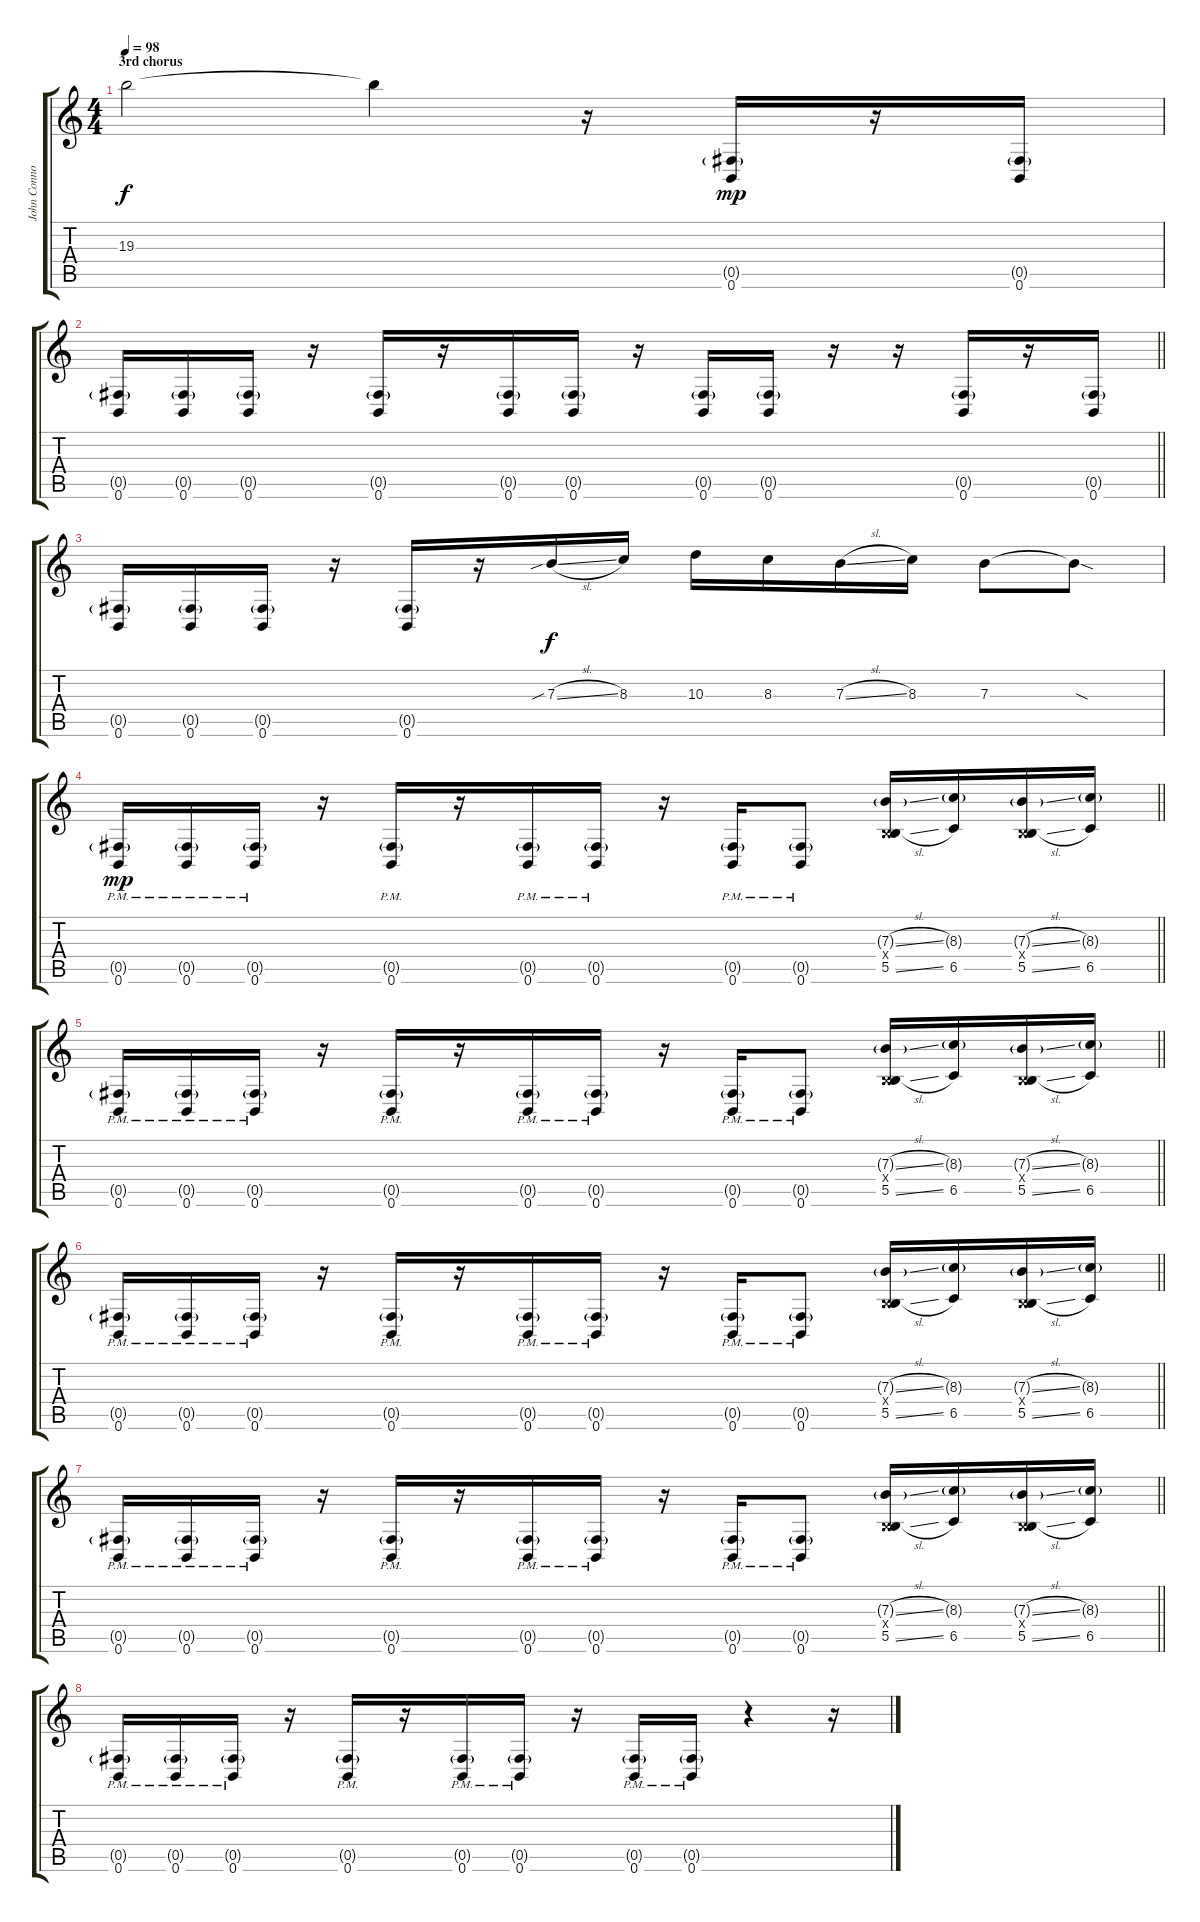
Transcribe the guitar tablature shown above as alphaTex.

\track ("John Connolly" "John Conno") {instrument distortionguitar}
\staff {score tabs}
\tuning (Db4 Ab3 E3 B2 Gb2 B1) {hide}
\ts (4 4)
\section ("" "3rd chorus")
\tempo 98
\clef g2
\ks c
19.3.2{dy f} 19.3{t}.4 r.16 (0.5{g} 0.6).16{dy mp} r.16 (0.5{g} 0.6).16 |
\barLineRight lightlight
(0.5{g} 0.6).16 (0.5{g} 0.6).16 (0.5{g} 0.6).16 r.16 (0.5{g} 0.6).16 r.16 (0.5{g} 0.6).16 (0.5{g} 0.6).16 r.16 (0.5{g} 0.6).16 (0.5{g} 0.6).16 r.16 r.16 (0.5{g} 0.6).16 r.16 (0.5{g} 0.6).16 |
(0.5{g} 0.6).16 (0.5{g} 0.6).16 (0.5{g} 0.6).16 r.16 (0.5{g} 0.6).16 r.16 7.3{sib sl}.16{dy f} 8.3.16 10.3.16 8.3.16 7.3{sl}.16 8.3.16 7.3.8 7.3{sod t}.8 |
\barLineRight lightlight
(0.5{g pm} 0.6{pm}).16{dy mp} (0.5{g pm} 0.6{pm}).16 (0.5{g pm} 0.6{pm}).16 r.16 (0.5{g pm} 0.6{pm}).16 r.16 (0.5{g pm} 0.6{pm}).16 (0.5{g pm} 0.6{pm}).16 r.16 (0.5{g pm} 0.6{pm}).16 (0.5{g pm} 0.6{pm}).8 (7.3{sl g} 0.4{x} 5.5{sl}).16 (8.3{g} 6.5).16 (7.3{sl g} 0.4{x} 5.5{sl}).16 (8.3{g} 6.5).16 |
\barLineRight lightlight
(0.5{g pm} 0.6{pm}).16 (0.5{g pm} 0.6{pm}).16 (0.5{g pm} 0.6{pm}).16 r.16 (0.5{g pm} 0.6{pm}).16 r.16 (0.5{g pm} 0.6{pm}).16 (0.5{g pm} 0.6{pm}).16 r.16 (0.5{g pm} 0.6{pm}).16 (0.5{g pm} 0.6{pm}).8 (7.3{sl g} 0.4{x} 5.5{sl}).16 (8.3{g} 6.5).16 (7.3{sl g} 0.4{x} 5.5{sl}).16 (8.3{g} 6.5).16 |
\barLineRight lightlight
(0.5{g pm} 0.6{pm}).16 (0.5{g pm} 0.6{pm}).16 (0.5{g pm} 0.6{pm}).16 r.16 (0.5{g pm} 0.6{pm}).16 r.16 (0.5{g pm} 0.6{pm}).16 (0.5{g pm} 0.6{pm}).16 r.16 (0.5{g pm} 0.6{pm}).16 (0.5{g pm} 0.6{pm}).8 (7.3{sl g} 0.4{x} 5.5{sl}).16 (8.3{g} 6.5).16 (7.3{sl g} 0.4{x} 5.5{sl}).16 (8.3{g} 6.5).16 |
\barLineRight lightlight
(0.5{g pm} 0.6{pm}).16 (0.5{g pm} 0.6{pm}).16 (0.5{g pm} 0.6{pm}).16 r.16 (0.5{g pm} 0.6{pm}).16 r.16 (0.5{g pm} 0.6{pm}).16 (0.5{g pm} 0.6{pm}).16 r.16 (0.5{g pm} 0.6{pm}).16 (0.5{g pm} 0.6{pm}).8 (7.3{sl g} 0.4{x} 5.5{sl}).16 (8.3{g} 6.5).16 (7.3{sl g} 0.4{x} 5.5{sl}).16 (8.3{g} 6.5).16 |
(0.5{g pm} 0.6{pm}).16 (0.5{g pm} 0.6{pm}).16 (0.5{g pm} 0.6{pm}).16 r.16 (0.5{g pm} 0.6{pm}).16 r.16 (0.5{g pm} 0.6{pm}).16 (0.5{g pm} 0.6{pm}).16 r.16 (0.5{g pm} 0.6{pm}).16 (0.5{g pm} 0.6{pm}).16 r.4 r.16
